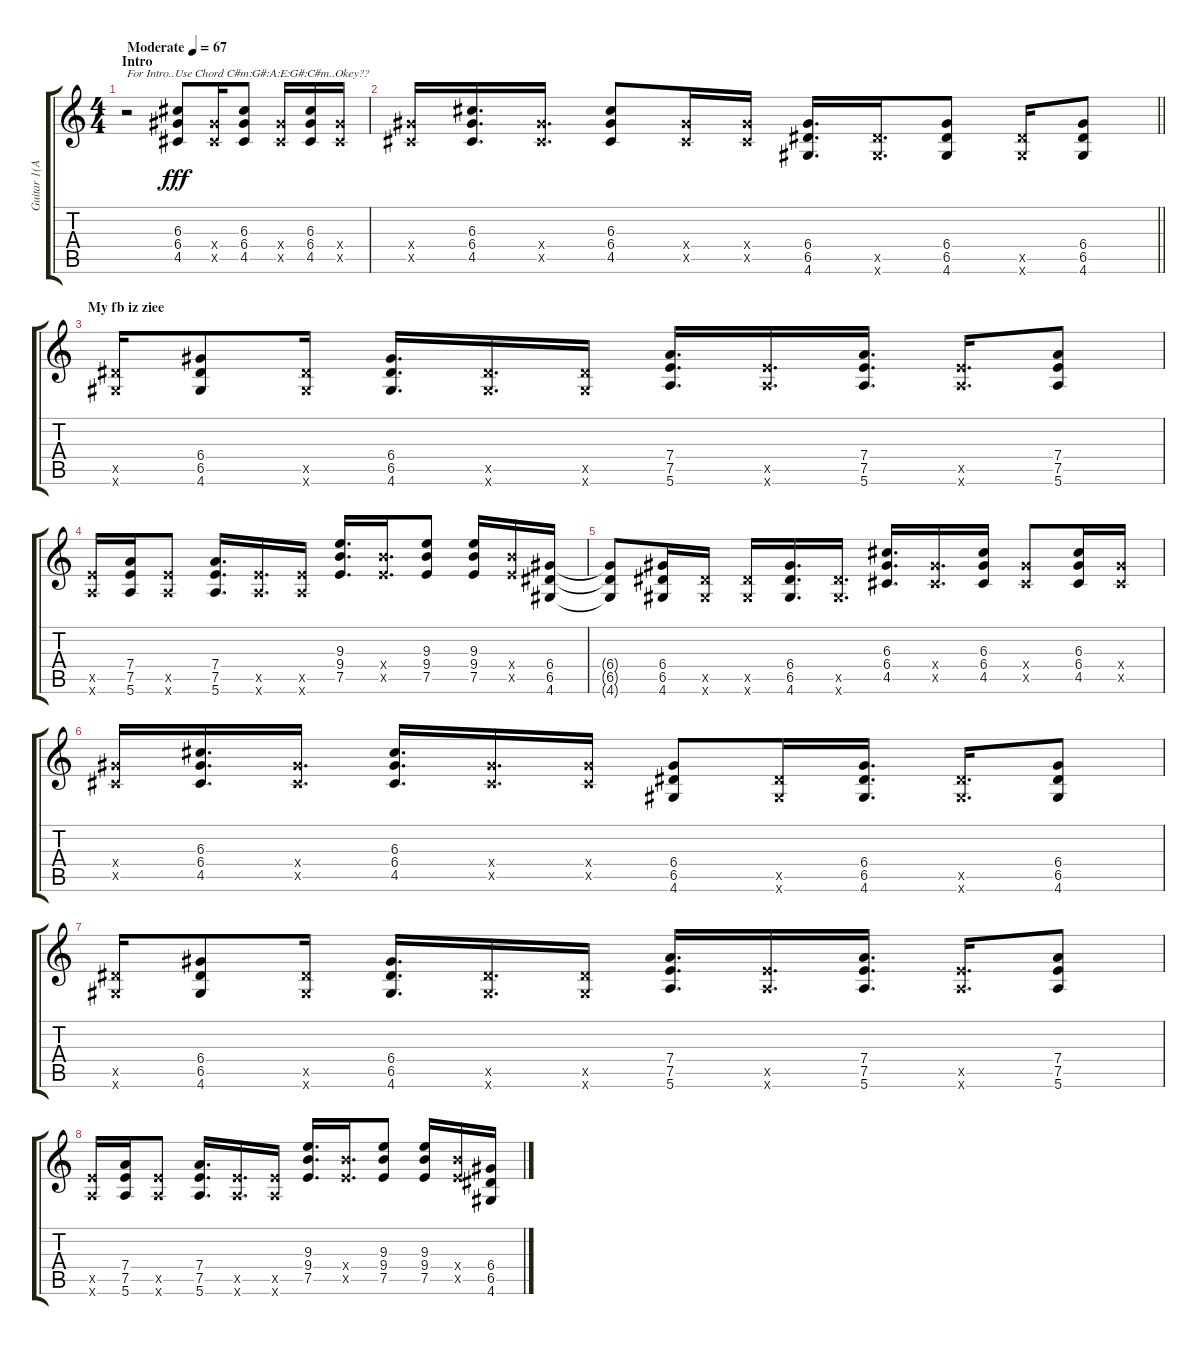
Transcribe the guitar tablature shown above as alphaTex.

\track ("Guitar 1(Apoy)" "Guitar 1(A") {instrument overdrivenguitar}
\staff {score tabs}
\tuning (E4 B3 G3 D3 A2 E2) {hide}
\ts (4 4)
\section ("" "Intro")
\tempo (67 "Moderate")
\clef g2
\ks c
r.2{txt "For Intro..Use Chord C#m:G#:A:E:G#:C#m..Okey??" dy fff instrument overdrivenguitar} (6.3 6.4 4.5).8 (6.4{x} 4.5{x}).16 (6.3 6.4 4.5).8 (6.4{x} 4.5{x}).16 (6.3 6.4 4.5).16 (6.4{x} 4.5{x}).16 |
\barLineRight lightlight
(6.4{x} 4.5{x}).16 (6.3 6.4 4.5).16{d} (6.4{x} 4.5{x}).16{d} (6.3 6.4 4.5).8 (6.4{x} 4.5{x}).16 (6.4{x} 4.5{x}).16 (6.4 6.5 4.6).16{d} (6.5{x} 4.6{x}).16{d} (6.4 6.5 4.6).8 (6.5{x} 4.6{x}).16 (6.4 6.5 4.6).8 |
\section ("" "My fb iz ziee")
(6.5{x} 4.6{x}).16 (6.4 6.5 4.6).8 (6.5{x} 4.6{x}).16 (6.4 6.5 4.6).16{d} (6.5{x} 4.6{x}).16{d} (6.5{x} 4.6{x}).16 (7.4 7.5 5.6).16{d} (7.5{x} 5.6{x}).16{d} (7.4 7.5 5.6).16{d} (7.5{x} 5.6{x}).16{d} (7.4 7.5 5.6).8 |
(7.5{x} 5.6{x}).16 (7.4 7.5 5.6).16 (7.5{x} 5.6{x}).8 (7.4 7.5 5.6).16{d} (7.5{x} 5.6{x}).16{d} (7.5{x} 5.6{x}).16 (9.3 9.4 7.5).16{d} (9.4{x} 7.5{x}).16{d} (9.3 9.4 7.5).8 (9.3 9.4 7.5).16 (9.4{x} 7.5{x}).16 (6.4 6.5 4.6).16 |
(6.4{t} 6.5{t} 4.6{t}).8 (6.4 6.5 4.6).16 (6.5{x} 4.6{x}).16 (6.5{x} 4.6{x}).16 (6.4 6.5 4.6).16{d} (6.5{x} 4.6{x}).16{d} (6.3 6.4 4.5).16{d} (6.4{x} 4.5{x}).16{d} (6.3 6.4 4.5).16 (6.4{x} 4.5{x}).8 (6.3 6.4 4.5).16 (6.4{x} 4.5{x}).16 |
(6.4{x} 4.5{x}).16 (6.3 6.4 4.5).16{d} (6.4{x} 4.5{x}).16{d} (6.3 6.4 4.5).16{d} (6.4{x} 4.5{x}).16{d} (6.4{x} 4.5{x}).16 (6.4 6.5 4.6).8 (6.5{x} 4.6{x}).16 (6.4 6.5 4.6).16{d} (6.5{x} 4.6{x}).16{d} (6.4 6.5 4.6).8 |
(6.5{x} 4.6{x}).16 (6.4 6.5 4.6).8 (6.5{x} 4.6{x}).16 (6.4 6.5 4.6).16{d} (6.5{x} 4.6{x}).16{d} (6.5{x} 4.6{x}).16 (7.4 7.5 5.6).16{d} (7.5{x} 5.6{x}).16{d} (7.4 7.5 5.6).16{d} (7.5{x} 5.6{x}).16{d} (7.4 7.5 5.6).8 |
(7.5{x} 5.6{x}).16 (7.4 7.5 5.6).16 (7.5{x} 5.6{x}).8 (7.4 7.5 5.6).16{d} (7.5{x} 5.6{x}).16{d} (7.5{x} 5.6{x}).16 (9.3 9.4 7.5).16{d} (9.4{x} 7.5{x}).16{d} (9.3 9.4 7.5).8 (9.3 9.4 7.5).16 (9.4{x} 7.5{x}).16 (6.4 6.5 4.6).16
